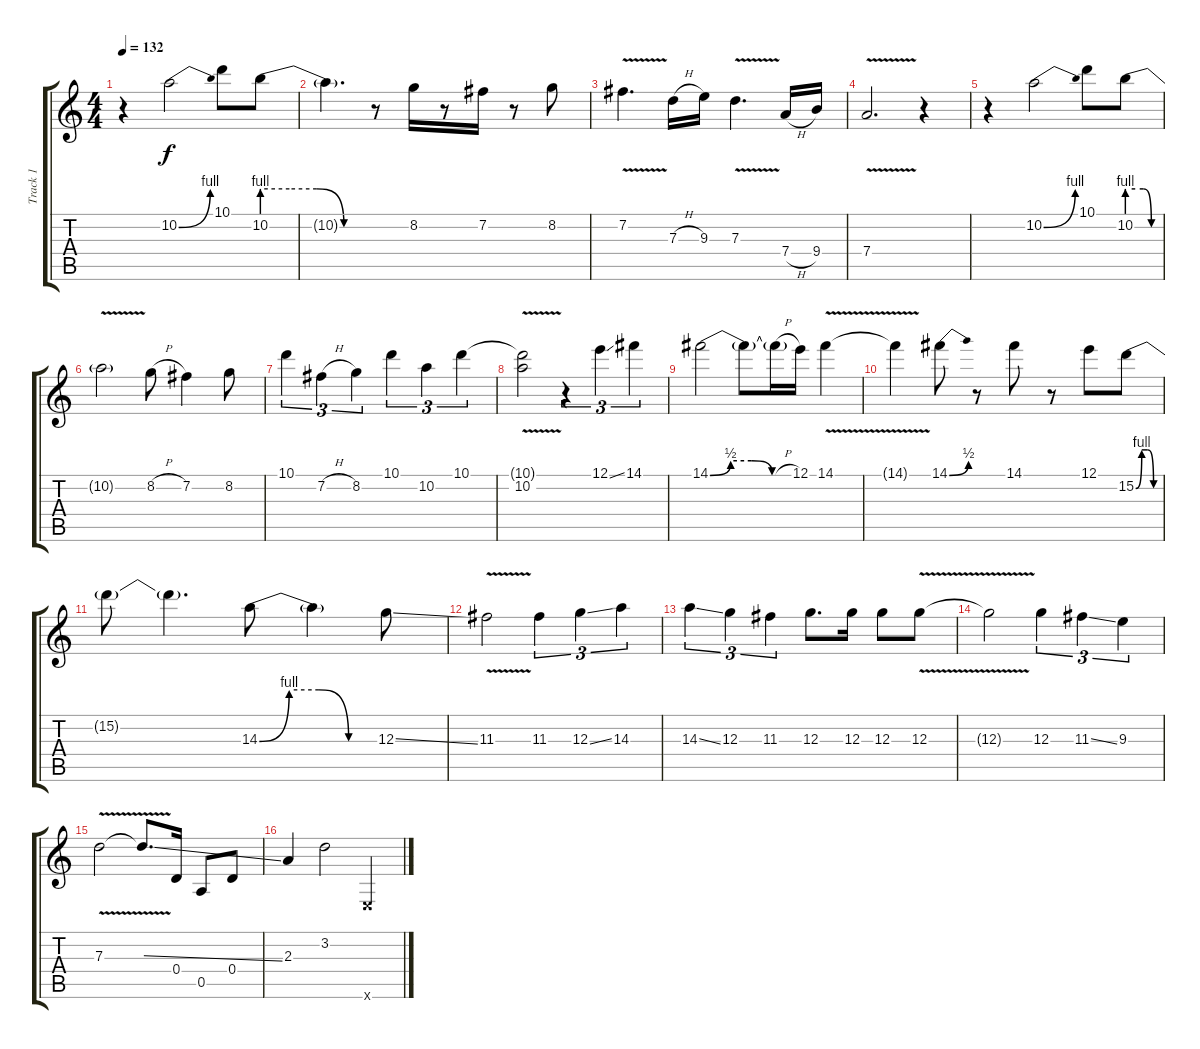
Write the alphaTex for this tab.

\track ("Track 1" "Track 1") {instrument acousticguitarsteel}
\staff {score tabs}
\tuning (E4 B3 G3 D3 A2 E2) {hide}
\ts (4 4)
\tempo 132
\clef g2
\ks c
r.4{dy f} 10.2{be (bend 0 0 60 4)}.2 10.1.8 10.2{be (custom 0 4 15 4 30 4 45 0 60 0)}.8 |
10.2{t}.4{d} r.8 8.2.16 r.8 7.2.16 r.8 8.2.8 |
7.2{v}.4{d} 7.3{h}.16 9.3.16 7.3{v}.4{d} 7.4{h}.16 9.4.16 |
7.4{v}.2{d} r.4 |
r.4 10.2{be (bend 0 0 60 4)}.2 10.1.8 10.2{be (custom 0 4 15 4 30 4 45 0 60 0)}.8 |
10.2{v t}.2 8.2{h}.8 7.2.4 8.2.8 |
10.1.4{tu (3 2)} 7.2{h}.4{tu (3 2)} 8.2.4{tu (3 2)} 10.1.4{tu (3 2)} 10.2.4{tu (3 2)} 10.1.4{tu (3 2)} |
(10.1{v t} 10.2{v}).2 r.4{tu (3 2)} 12.1{ss}.4{tu (3 2)} 14.1.4{tu (3 2)} |
14.1{be (custom 0 0 15 2 30 2 45 0 60 0)}.2 14.1{t}.8 14.1{h t}.16 12.1.16 14.1{v}.4 |
14.1{v t}.4 14.1{be (bend 0 0 60 2)}.8 r.8 14.1.8 r.8 12.1.8 15.2{be (custom 0 0 15 4 30 4 45 0 60 0)}.8 |
15.2{t}.8 15.2{t}.4{d} 14.3{be (custom 0 0 15 4 30 4 45 0 60 0)}.8 14.3{t}.4 12.3{ss}.8 |
11.3{v}.2 11.3.4{tu (3 2)} 12.3{ss}.4{tu (3 2)} 14.3.4{tu (3 2)} |
14.3{ss}.4{tu (3 2)} 12.3.4{tu (3 2)} 11.3.4{tu (3 2)} 12.3.8{d} 12.3.16 12.3.8 12.3{v}.8 |
12.3{v t}.2 12.3.4{tu (3 2)} 11.3{ss}.4{tu (3 2)} 9.3.4{tu (3 2)} |
7.3{v}.2 7.3{v ss t}.8{d} 0.4.16 0.5.8 0.4.8 |
2.3.4 3.2.2 0.6{x}.4
